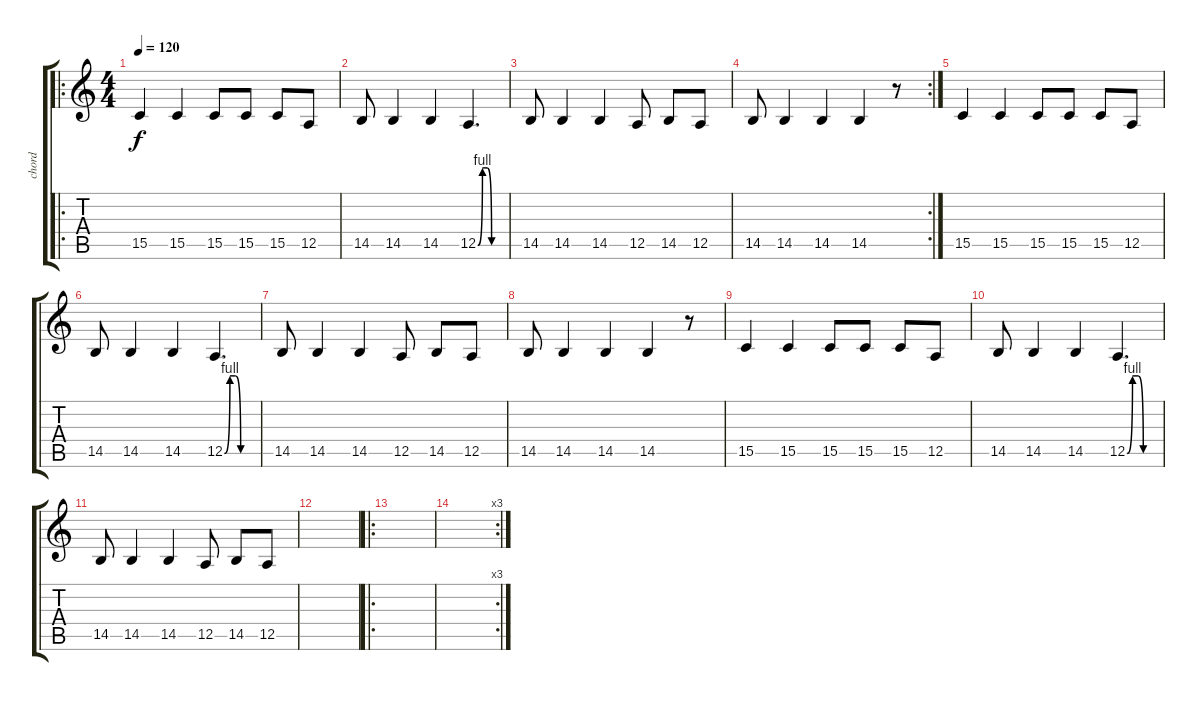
\track ("chord" "chord") {instrument viola}
\staff {score tabs}
\tuning (E4 B3 G3 D3 A2 E2) {hide}
\ro
\ts (4 4)
\tempo 120
\clef g2
\ks c
15.5.4{dy f} 15.5.4 15.5.8 15.5.8 15.5.8 12.5.8 |
14.5.8 14.5.4 14.5.4 12.5{be (custom 0 0 10 4 20 4 30 0 60 0)}.4{d} |
14.5.8 14.5.4 14.5.4 12.5.8 14.5.8 12.5.8 |
\rc 2
14.5.8 14.5.4 14.5.4 14.5.4 r.8 |
15.5.4 15.5.4 15.5.8 15.5.8 15.5.8 12.5.8 |
14.5.8 14.5.4 14.5.4 12.5{be (custom 0 0 10 4 20 4 30 0 60 0)}.4{d} |
14.5.8 14.5.4 14.5.4 12.5.8 14.5.8 12.5.8 |
14.5.8 14.5.4 14.5.4 14.5.4 r.8 |
15.5.4 15.5.4 15.5.8 15.5.8 15.5.8 12.5.8 |
14.5.8 14.5.4 14.5.4 12.5{be (custom 0 0 10 4 20 4 30 0 60 0)}.4{d} |
14.5.8 14.5.4 14.5.4 12.5.8 14.5.8 12.5.8 |
|
\ro
|
\rc 3
